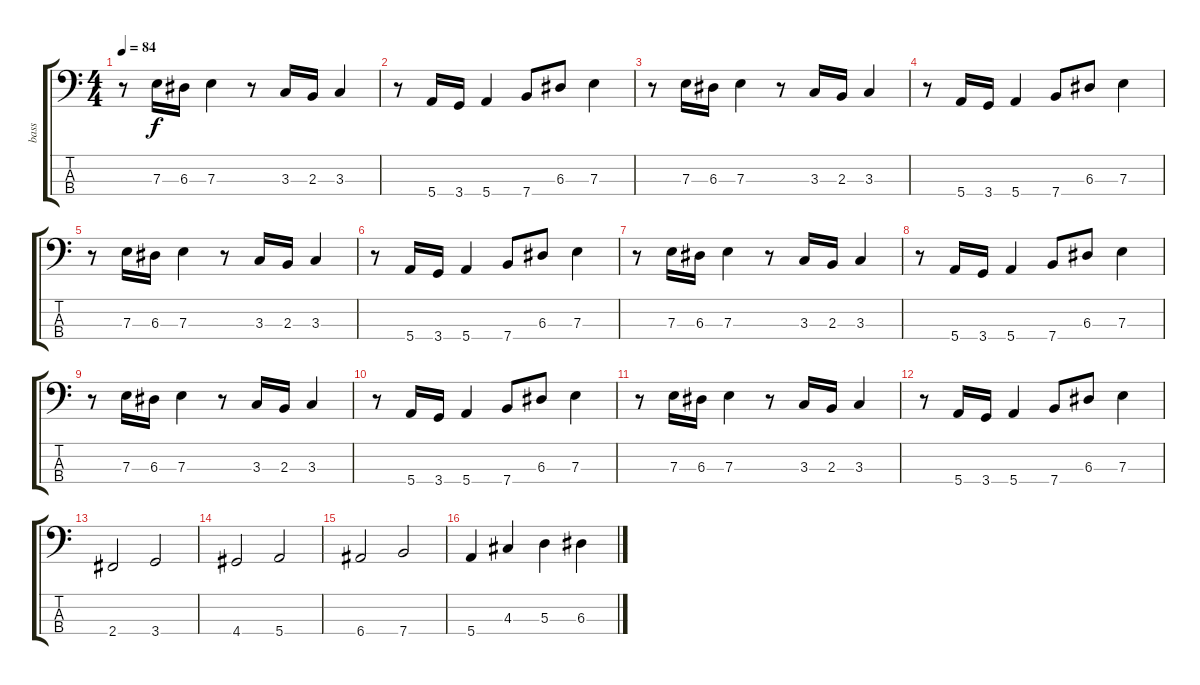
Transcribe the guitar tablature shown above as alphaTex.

\track ("bass" "bass") {instrument electricbassfinger}
\staff {score tabs}
\tuning (G2 D2 A1 E1) {hide}
\ts (4 4)
\tempo 84
\clef f4
\ks c
r.8{dy f instrument electricbassfinger} 7.3.16 6.3.16 7.3.4 r.8 3.3.16 2.3.16 3.3.4 |
r.8 5.4.16 3.4.16 5.4.4 7.4.8 6.3.8 7.3.4 |
r.8 7.3.16 6.3.16 7.3.4 r.8 3.3.16 2.3.16 3.3.4 |
r.8 5.4.16 3.4.16 5.4.4 7.4.8 6.3.8 7.3.4 |
r.8 7.3.16 6.3.16 7.3.4 r.8 3.3.16 2.3.16 3.3.4 |
r.8 5.4.16 3.4.16 5.4.4 7.4.8 6.3.8 7.3.4 |
r.8 7.3.16 6.3.16 7.3.4 r.8 3.3.16 2.3.16 3.3.4 |
r.8 5.4.16 3.4.16 5.4.4 7.4.8 6.3.8 7.3.4 |
r.8 7.3.16 6.3.16 7.3.4 r.8 3.3.16 2.3.16 3.3.4 |
r.8 5.4.16 3.4.16 5.4.4 7.4.8 6.3.8 7.3.4 |
r.8 7.3.16 6.3.16 7.3.4 r.8 3.3.16 2.3.16 3.3.4 |
r.8 5.4.16 3.4.16 5.4.4 7.4.8 6.3.8 7.3.4 |
2.4.2 3.4.2 |
4.4.2 5.4.2 |
6.4.2 7.4.2 |
5.4.4 4.3.4 5.3.4 6.3.4
